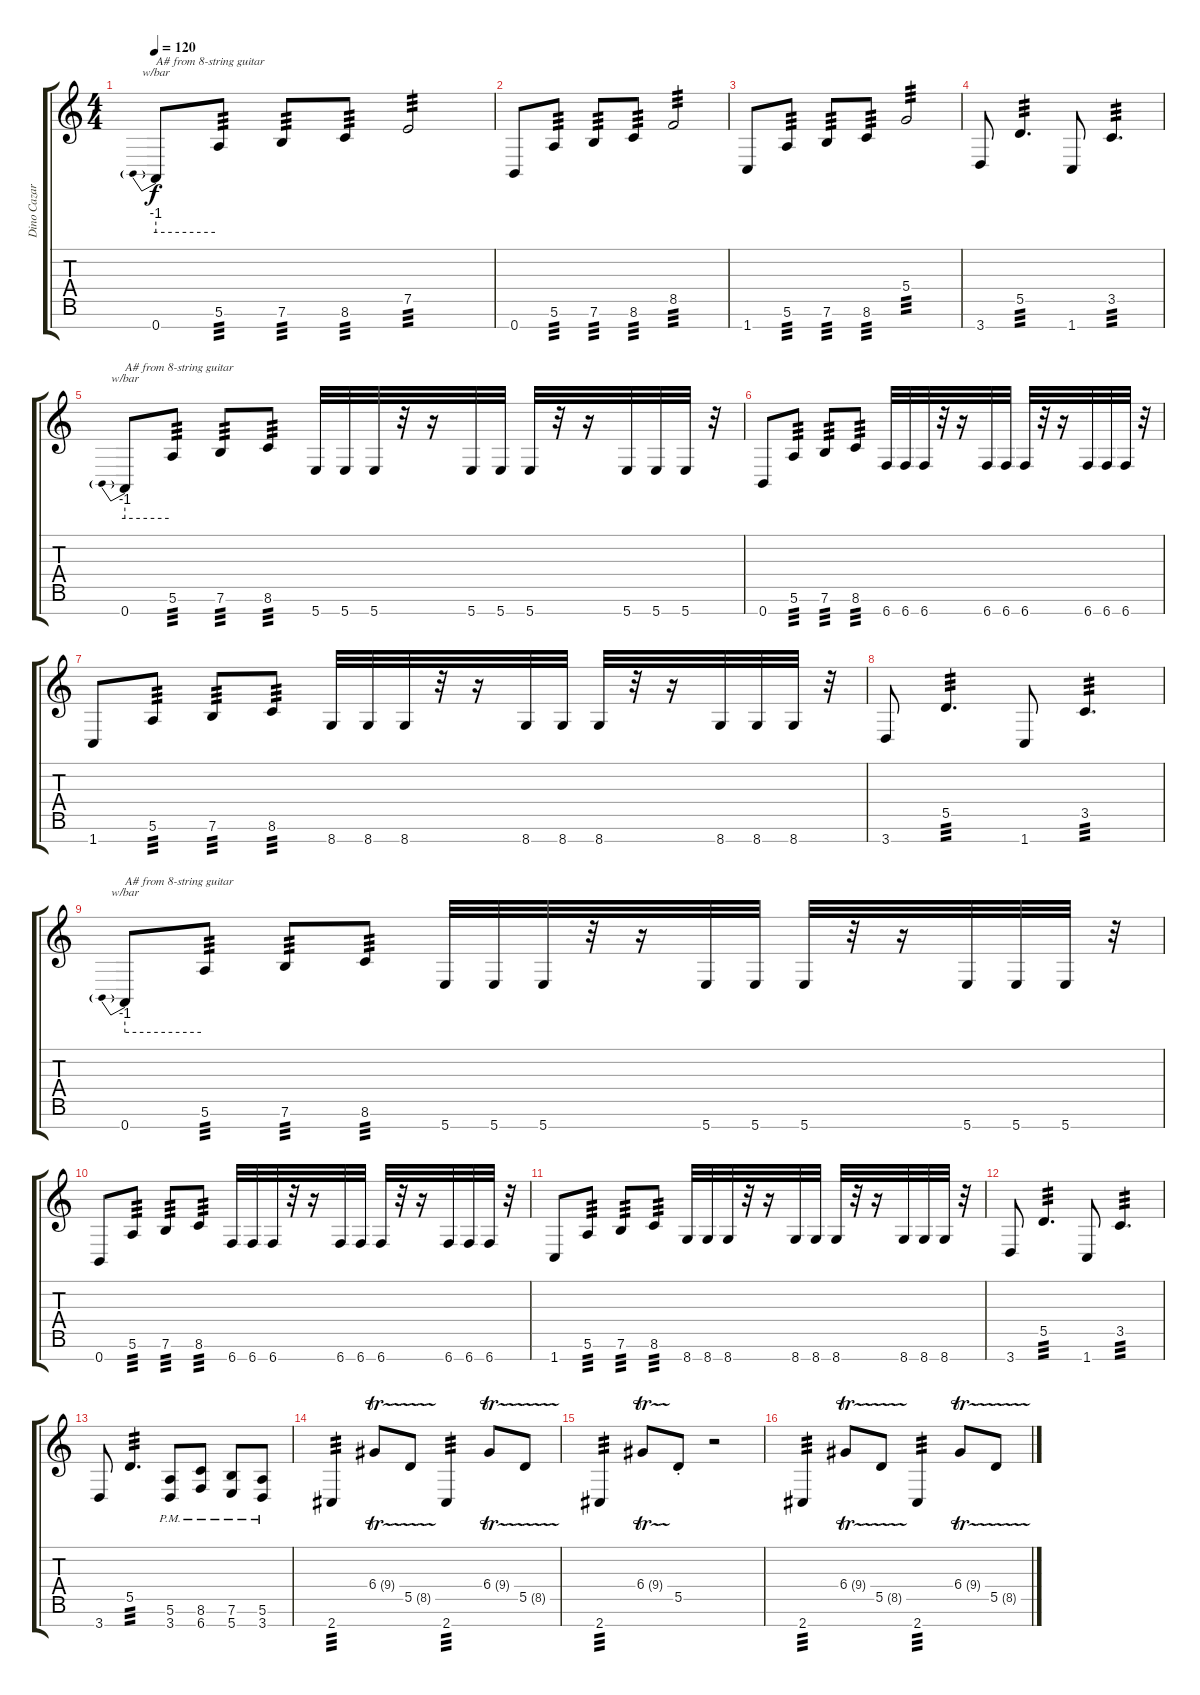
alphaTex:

\track ("Dino Cazares" "Dino Cazar") {instrument distortionguitar}
\staff {score tabs}
\tuning (E4 B3 G3 D3 A2 E2 B1) {hide}
\ts (4 4)
\tempo 120
\clef g2
\ks c
0.7.8{tbe (predive default 0 -4 60 -4) txt "A# from 8-string guitar" dy f} 5.6.8{tp 3} 7.6.8{tp 3} 8.6.8{tp 3} 7.5.2{tp 3} |
0.7.8 5.6.8{tp 3} 7.6.8{tp 3} 8.6.8{tp 3} 8.5.2{tp 3} |
1.7.8 5.6.8{tp 3} 7.6.8{tp 3} 8.6.8{tp 3} 5.4.2{tp 3} |
3.7.8 5.5.4{d tp 3} 1.7.8 3.5.4{d tp 3} |
0.7.8{tbe (predive default 0 -4 60 -4) txt "A# from 8-string guitar"} 5.6.8{tp 3} 7.6.8{tp 3} 8.6.8{tp 3} 5.7.32 5.7.32 5.7.32 r.32 r.16 5.7.32 5.7.32 5.7.32 r.32 r.16 5.7.32 5.7.32 5.7.32 r.32 |
0.7.8 5.6.8{tp 3} 7.6.8{tp 3} 8.6.8{tp 3} 6.7.32 6.7.32 6.7.32 r.32 r.16 6.7.32 6.7.32 6.7.32 r.32 r.16 6.7.32 6.7.32 6.7.32 r.32 |
1.7.8 5.6.8{tp 3} 7.6.8{tp 3} 8.6.8{tp 3} 8.7.32 8.7.32 8.7.32 r.32 r.16 8.7.32 8.7.32 8.7.32 r.32 r.16 8.7.32 8.7.32 8.7.32 r.32 |
3.7.8 5.5.4{d tp 3} 1.7.8 3.5.4{d tp 3} |
0.7.8{tbe (predive default 0 -4 60 -4) txt "A# from 8-string guitar"} 5.6.8{tp 3} 7.6.8{tp 3} 8.6.8{tp 3} 5.7.32 5.7.32 5.7.32 r.32 r.16 5.7.32 5.7.32 5.7.32 r.32 r.16 5.7.32 5.7.32 5.7.32 r.32 |
0.7.8 5.6.8{tp 3} 7.6.8{tp 3} 8.6.8{tp 3} 6.7.32 6.7.32 6.7.32 r.32 r.16 6.7.32 6.7.32 6.7.32 r.32 r.16 6.7.32 6.7.32 6.7.32 r.32 |
1.7.8 5.6.8{tp 3} 7.6.8{tp 3} 8.6.8{tp 3} 8.7.32 8.7.32 8.7.32 r.32 r.16 8.7.32 8.7.32 8.7.32 r.32 r.16 8.7.32 8.7.32 8.7.32 r.32 |
3.7.8 5.5.4{d tp 3} 1.7.8 3.5.4{d tp 3} |
3.7.8 5.5.4{d tp 3} (5.6{pm} 3.7{pm}).8 (8.6{pm} 6.7{pm}).8 (7.6{pm} 5.7{pm}).8 (5.6{pm} 3.7{pm}).8 |
2.7.4{tp 3} 6.4{tr (9 32)}.8 5.5{tr (8 32)}.8 2.7.4{tp 3} 6.4{tr (9 32)}.8 5.5{tr (8 32)}.8 |
2.7.4{tp 3} 6.4{tr (9 32)}.8 5.5{st}.8 r.2 |
2.7.4{tp 3} 6.4{tr (9 32)}.8 5.5{tr (8 32)}.8 2.7.4{tp 3} 6.4{tr (9 32)}.8 5.5{tr (8 32)}.8
